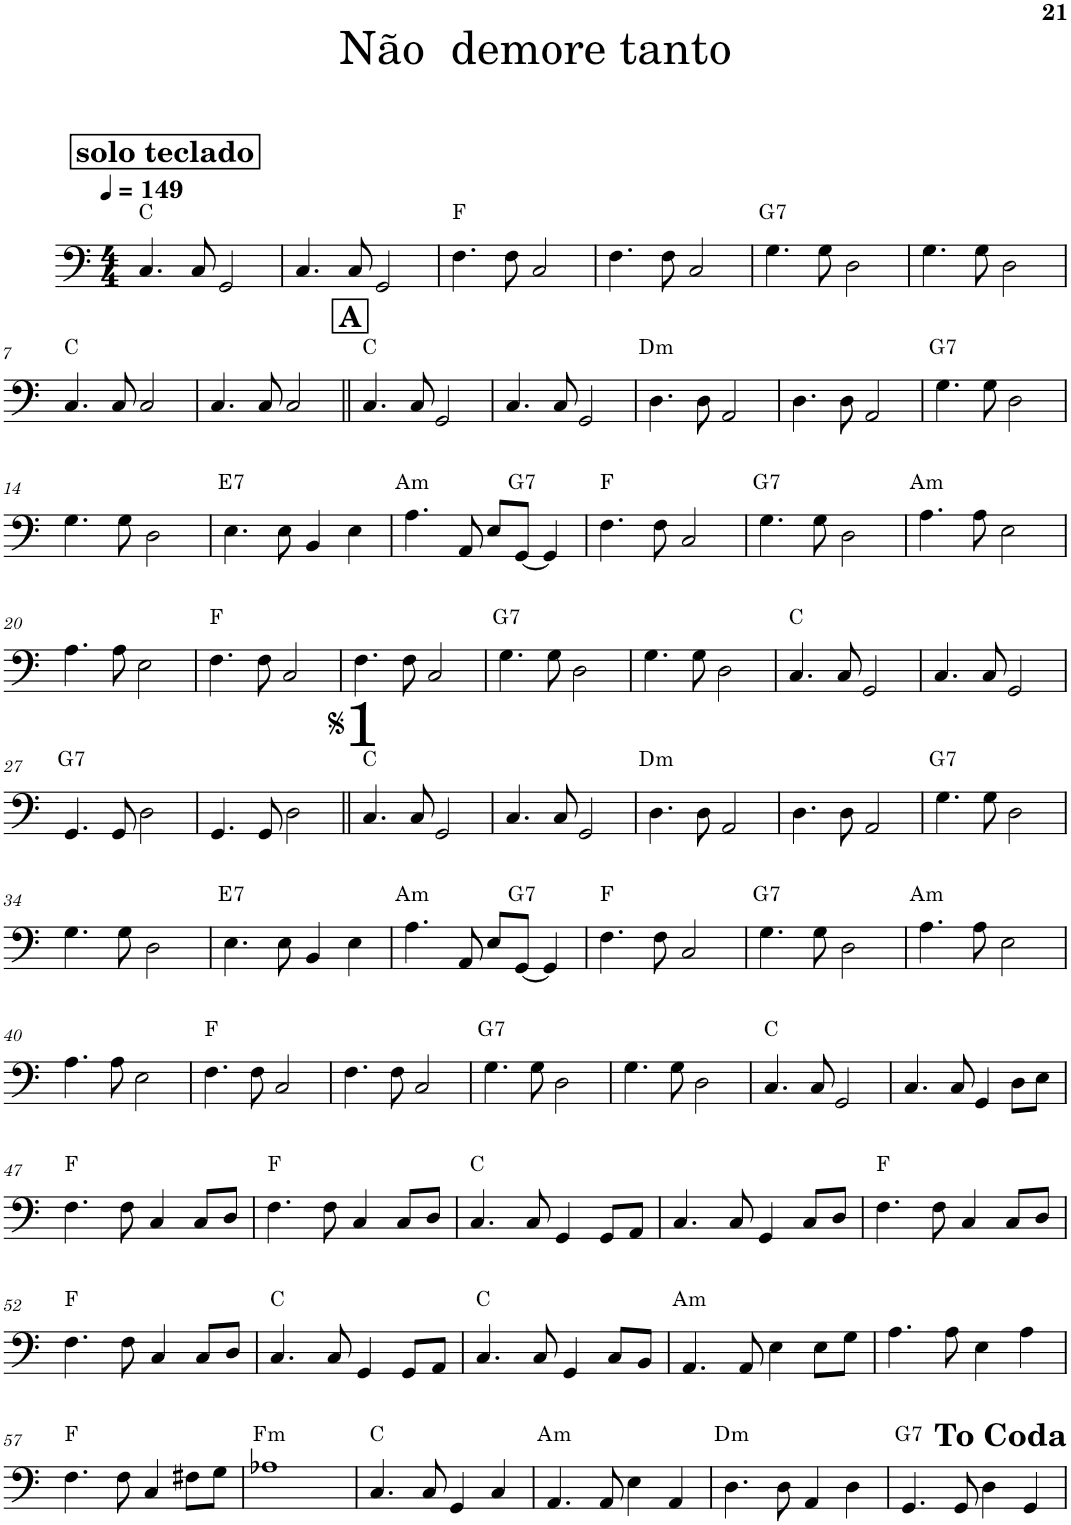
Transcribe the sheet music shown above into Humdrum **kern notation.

**kern	**harte
*part1	*part1
*staff1	*
*I"Electric Bass	*
*I'El. B.	*
!!LO:PB:g=z
*clefF4	*
*Trd7c12	*
*k[]	*
*M4/4	*
*MM149	*
!!LO:REH:place=s1:a:B:cj:fs=14:t=solo teclado
=1	=1
4.C/	C:maj
8C/	.
2GG/	.
=2	=2
4.C/	.
8C/	.
2GG/	.
=3	=3
4.F\	F:maj
8F\	.
2C/	.
=4	=4
4.F\	.
8F\	.
2C/	.
=5	=5
!	!LO:H:kt=7
4.G\	G:7
8G\	.
2D\	.
=6	=6
4.G\	.
8G\	.
2D\	.
!!LO:LB:g=z
=7	=7
4.C/	C:maj
8C/	.
2C/	.
=8	=8
4.C/	.
8C/	.
2C/	.
!!LO:REH:place=s1:a:B:cj:fs=14:t=A
=9||	=9||
4.C/	C:maj
8C/	.
2GG/	.
=10	=10
4.C/	.
8C/	.
2GG/	.
=11	=11
!	!LO:H:kt=m
4.D\	D:min
8D\	.
2AA/	.
=12	=12
4.D\	.
8D\	.
2AA/	.
=13	=13
!	!LO:H:kt=7
4.G\	G:7
8G\	.
2D\	.
!!LO:LB:g=z
=14	=14
4.G\	.
8G\	.
2D\	.
=15	=15
!	!LO:H:kt=7
4.E\	E:7
8E\	.
4BB/	.
4E\	.
=16	=16
!	!LO:H:kt=m
4.A\	A:min
8AA/	.
8E/L	.
!	!LO:H:kt=7
[8GG/J	G:7
4GG/]	.
=17	=17
4.F\	F:maj
8F\	.
2C/	.
=18	=18
!	!LO:H:kt=7
4.G\	G:7
8G\	.
2D\	.
=19	=19
!	!LO:H:kt=m
4.A\	A:min
8A\	.
2E\	.
!!LO:LB:g=z
=20	=20
4.A\	.
8A\	.
2E\	.
=21	=21
4.F\	F:maj
8F\	.
2C/	.
=22	=22
4.F\	.
8F\	.
2C/	.
=23	=23
!	!LO:H:kt=7
4.G\	G:7
8G\	.
2D\	.
=24	=24
4.G\	.
8G\	.
2D\	.
=25	=25
4.C/	C:maj
8C/	.
2GG/	.
=26	=26
4.C/	.
8C/	.
2GG/	.
!!LO:LB:g=z
=27	=27
!	!LO:H:kt=7
4.GG/	G:7
8GG/	.
2D\	.
=28	=28
4.GG/	.
8GG/	.
2D\	.
=29||	=29||
4.C/	C:maj
8C/	.
2GG/	.
=30	=30
4.C/	.
8C/	.
2GG/	.
=31	=31
!	!LO:H:kt=m
4.D\	D:min
8D\	.
2AA/	.
=32	=32
4.D\	.
8D\	.
2AA/	.
=33	=33
!	!LO:H:kt=7
4.G\	G:7
8G\	.
2D\	.
!!LO:LB:g=z
=34	=34
4.G\	.
8G\	.
2D\	.
=35	=35
!	!LO:H:kt=7
4.E\	E:7
8E\	.
4BB/	.
4E\	.
=36	=36
!	!LO:H:kt=m
4.A\	A:min
8AA/	.
8E/L	.
!	!LO:H:kt=7
[8GG/J	G:7
4GG/]	.
=37	=37
4.F\	F:maj
8F\	.
2C/	.
=38	=38
!	!LO:H:kt=7
4.G\	G:7
8G\	.
2D\	.
=39	=39
!	!LO:H:kt=m
4.A\	A:min
8A\	.
2E\	.
!!LO:LB:g=z
=40	=40
4.A\	.
8A\	.
2E\	.
=41	=41
4.F\	F:maj
8F\	.
2C/	.
=42	=42
4.F\	.
8F\	.
2C/	.
=43	=43
!	!LO:H:kt=7
4.G\	G:7
8G\	.
2D\	.
=44	=44
4.G\	.
8G\	.
2D\	.
=45	=45
4.C/	C:maj
8C/	.
2GG/	.
=46	=46
4.C/	.
8C/	.
4GG/	.
8D\L	.
8E\J	.
!!LO:LB:g=z
=47	=47
4.F\	F:maj
8F\	.
4C/	.
8C/L	.
8D/J	.
=48	=48
4.F\	F:maj
8F\	.
4C/	.
8C/L	.
8D/J	.
=49	=49
4.C/	C:maj
8C/	.
4GG/	.
8GG/L	.
8AA/J	.
=50	=50
4.C/	.
8C/	.
4GG/	.
8C/L	.
8D/J	.
=51	=51
4.F\	F:maj
8F\	.
4C/	.
8C/L	.
8D/J	.
!!LO:LB:g=z
=52	=52
4.F\	F:maj
8F\	.
4C/	.
8C/L	.
8D/J	.
=53	=53
4.C/	C:maj
8C/	.
4GG/	.
8GG/L	.
8AA/J	.
=54	=54
4.C/	C:maj
8C/	.
4GG/	.
8C/L	.
8BB/J	.
=55	=55
!	!LO:H:kt=m
4.AA/	A:min
8AA/	.
4E\	.
8E\L	.
8G\J	.
=56	=56
4.A\	.
8A\	.
4E\	.
4A\	.
!!LO:LB:g=z
=57	=57
4.F\	F:maj
8F\	.
4C/	.
8F#X\L	.
8G\J	.
=58	=58
!	!LO:H:kt=m
1A-X	F:min
=59	=59
4.C/	C:maj
8C/	.
4GG/	.
4C/	.
=60	=60
!	!LO:H:kt=m
4.AA/	A:min
8AA/	.
4E\	.
4AA/	.
=61	=61
!	!LO:H:kt=m
4.D\	D:min
8D\	.
4AA/	.
4D\	.
=62	=62
4.GG/	G:7
8GG/	.
4D\	.
4GG/	.
!LO:TX:a:t=<b><font size="15"/>To Coda</b>	!LO:H:kt=7
=	=
*-	*-
